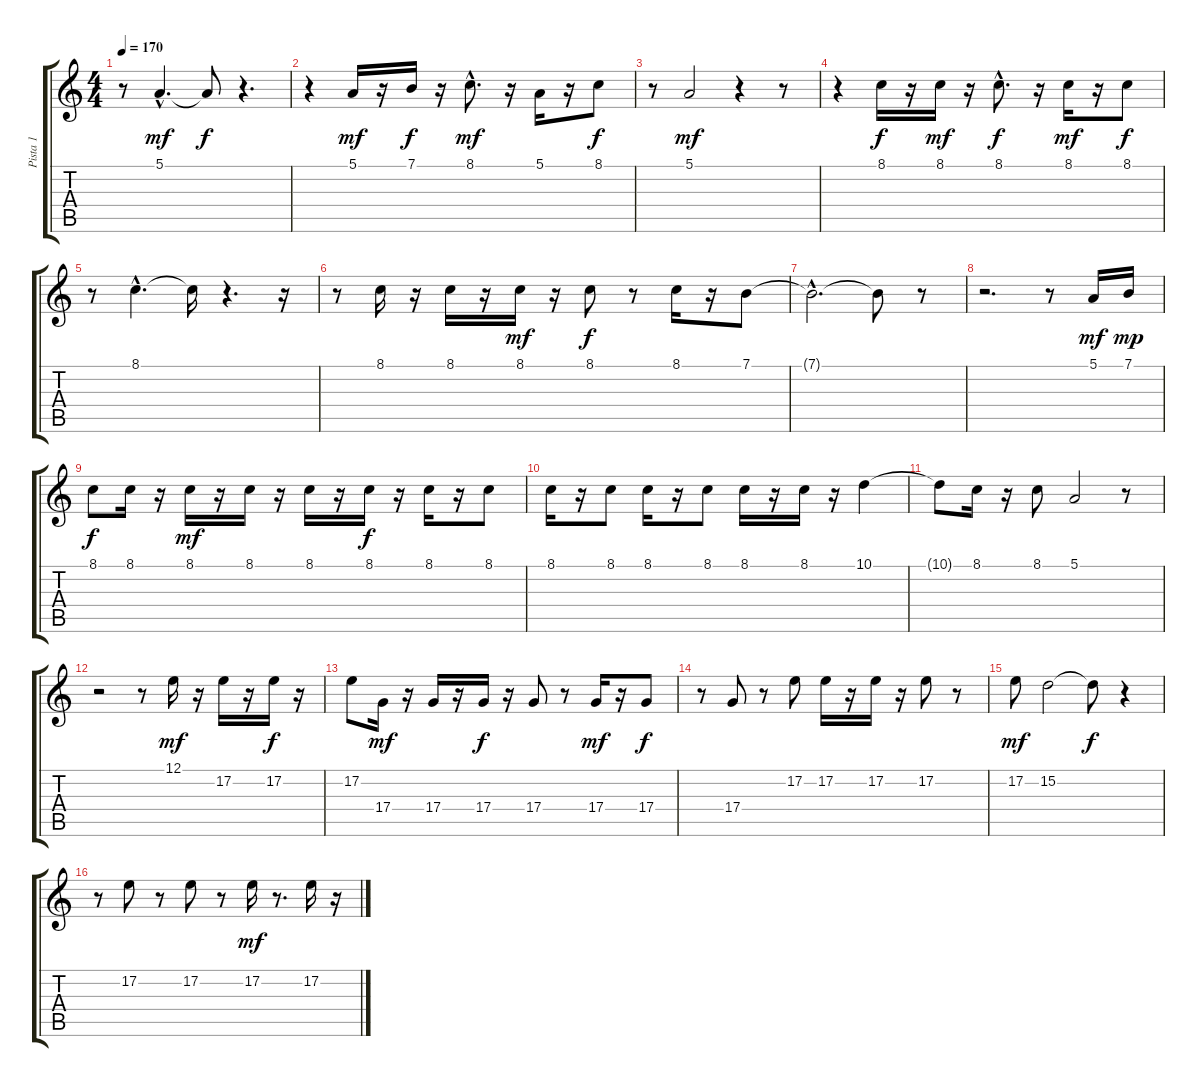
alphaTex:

\track ("Pista 1" "Pista 1") {instrument panflute}
\staff {score tabs}
\tuning (E4 B3 G3 D3 A2 E2) {hide}
\ts (4 4)
\tempo 170
\clef g2
\ks c
r.8{dy f} 5.1{hac}.4{d dy mf} 5.1{t}.8{dy f} r.4{d} |
r.4 5.1.16{dy mf} r.16 7.1.16{dy f} r.16 8.1{hac}.8{d dy mf} r.16 5.1.16 r.16 8.1.8{dy f} |
r.8 5.1.2{dy mf} r.4 r.8 |
r.4 8.1.16{dy f} r.16 8.1.16{dy mf} r.16 8.1{hac}.8{d dy f} r.16 8.1.16{dy mf} r.16 8.1.8{dy f} |
r.8 8.1{hac}.4{d} 8.1{t}.16 r.4{d} r.16 |
r.8 8.1.16 r.16 8.1.16 r.16 8.1.16{dy mf} r.16 8.1.8{dy f} r.8 8.1.16 r.16 7.1.8 |
7.1{hac t}.2{d} 7.1{t}.8 r.8 |
r.2{d} r.8 5.1.16{dy mf} 7.1.16{dy mp} |
8.1.8{dy f} 8.1.16 r.16 8.1.16{dy mf} r.16 8.1.16 r.16 8.1.16 r.16 8.1.16{dy f} r.16 8.1.16 r.16 8.1.8 |
8.1.16 r.16 8.1.8 8.1.16 r.16 8.1.8 8.1.16 r.16 8.1.16 r.16 10.1.4 |
10.1{t}.8 8.1.16 r.16 8.1.8 5.1.2 r.8 |
r.2 r.8 12.1.16{dy mf} r.16 17.2.16 r.16 17.2.16{dy f} r.16 |
17.2.8 17.4.16{dy mf} r.16 17.4.16 r.16 17.4.16{dy f} r.16 17.4.8 r.8 17.4.16{dy mf} r.16 17.4.8{dy f} |
r.8 17.4.8 r.8 17.2.8 17.2.16 r.16 17.2.16 r.16 17.2.8 r.8 |
17.2.8{dy mf} 15.2.2 15.2{t}.8{dy f} r.4 |
r.8 17.2.8 r.8 17.2.8 r.8 17.2.16{dy mf} r.8{d} 17.2.16 r.16
